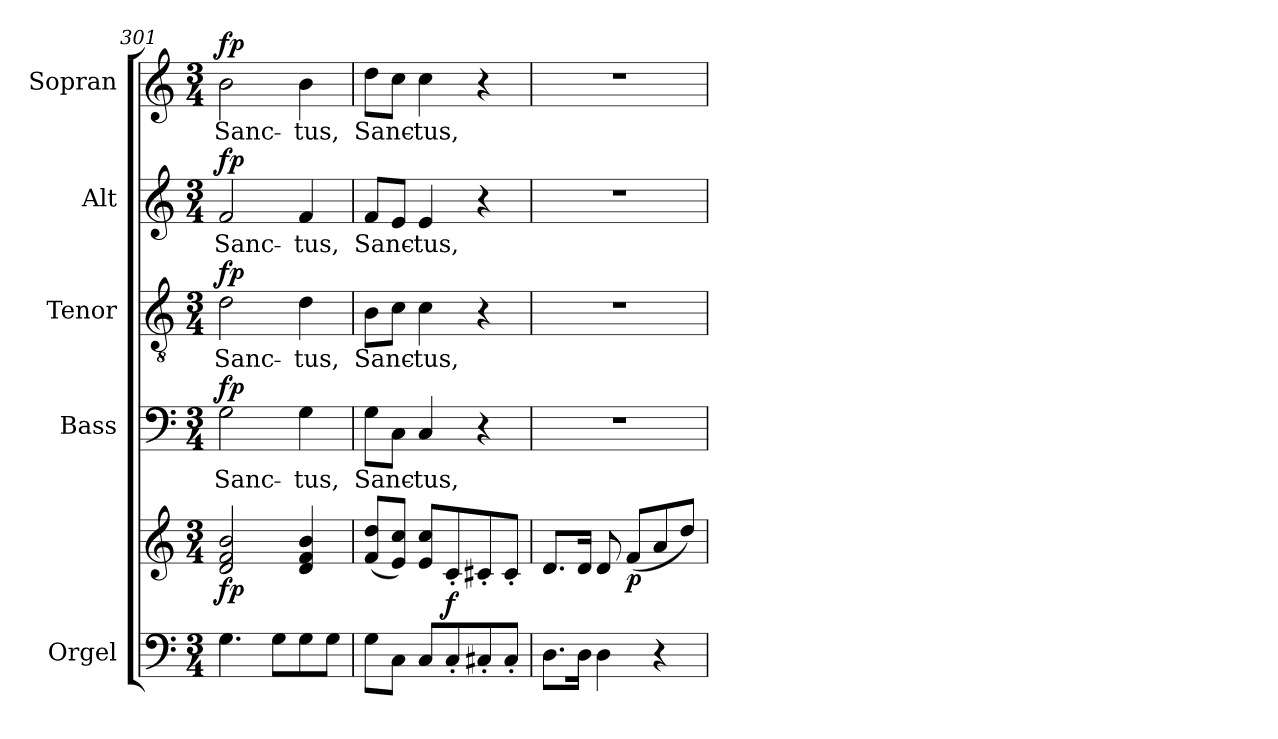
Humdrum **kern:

**kern	**kern	**dynam	**kern	**text	**dynam	**kern	**text	**dynam	**kern	**text	**dynam	**kern	**text	**dynam
*part5	*part5	*part5	*part4	*part4	*part4	*part3	*part3	*part3	*part2	*part2	*part2	*part1	*part1	*part1
*staff6	*staff5	*staff5/6	*staff4	*staff4	*staff4	*staff3	*staff3	*staff3	*staff2	*staff2	*staff2	*staff1	*staff1	*staff1
*I"Orgel	*	*	*I"Bass	*	*	*I"Tenor	*	*	*I"Alt	*	*	*I"Sopran	*	*
*I'Org.	*	*	*I'B.	*	*	*I'T.	*	*	*I'A.	*	*	*I'S.	*	*
*clefF4	*clefG2	*	*clefF4	*	*	*clefGv2	*	*	*clefG2	*	*	*clefG2	*	*
*k[]	*k[]	*	*k[]	*	*	*k[]	*	*	*k[]	*	*	*k[]	*	*
*C:	*C:	*	*C:	*	*	*C:	*	*	*C:	*	*	*C:	*	*
*M3/4	*M3/4	*	*M3/4	*	*	*M3/4	*	*	*M3/4	*	*	*M3/4	*	*
=301	=301	=301	=301	=301	=301	=301	=301	=301	=301	=301	=301	=301	=301	=301
!	!	!LO:DY:b	!	!LO:LY:b	!LO:DY:a	!	!LO:LY:b	!LO:DY:a	!	!LO:LY:b	!LO:DY:a	!	!LO:LY:b	!LO:DY:a
4.G\	2d/ 2f/ 2b/	fp	2G\	Sanc-	fp	2d\	Sanc-	fp	2f/	Sanc-	fp	2b\	Sanc-	fp
8G\L	.	.	.	.	.	.	.	.	.	.	.	.	.	.
!	!	!	!	!LO:LY:b	!	!	!LO:LY:b	!	!	!LO:LY:b	!	!	!LO:LY:b	!
8G\	4d/ 4f/ 4b/	.	4G\	-tus,	.	4d\	-tus,	.	4f/	-tus,	.	4b\	-tus,	.
8G\J	.	.	.	.	.	.	.	.	.	.	.	.	.	.
=302	=302	=302	=302	=302	=302	=302	=302	=302	=302	=302	=302	=302	=302	=302
!	!	!	!	!LO:LY:b	!	!	!LO:LY:b	!	!	!LO:LY:b	!	!	!LO:LY:b	!
8G\L	(<8f/ 8dd/L	.	8G\L	Sanc-	.	8B\L	Sanc-	.	8f/L	Sanc-	.	8dd\L	Sanc-	.
8C\J	8e/ 8cc/J)	.	8C\J	.	.	8c\J	.	.	8e/J	.	.	8cc\J	.	.
!	!	!	!	!LO:LY:b	!	!	!LO:LY:b	!	!	!LO:LY:b	!	!	!LO:LY:b	!
8C/L	8e/ 8cc/L	.	4C/	-tus,	.	4c\	-tus,	.	4e/	-tus,	.	4cc\	-tus,	.
!	!	!LO:DY:b	!	!	!	!	!	!	!	!	!	!	!	!
8C'</	8c'</	f	.	.	.	.	.	.	.	.	.	.	.	.
8C#X'</	8c#X'</	.	4r	.	.	4r	.	.	4r	.	.	4r	.	.
8C#'</J	8c#'</J	.	.	.	.	.	.	.	.	.	.	.	.	.
=303	=303	=303	=303	=303	=303	=303	=303	=303	=303	=303	=303	=303	=303	=303
8.D\L	8.d/L	.	2.r	.	.	2.r	.	.	2.r	.	.	2.r	.	.
16D\Jk	16d/Jk	.	.	.	.	.	.	.	.	.	.	.	.	.
4D\	8d/	.	.	.	.	.	.	.	.	.	.	.	.	.
!	!	!LO:DY:b	!	!	!	!	!	!	!	!	!	!	!	!
.	(<8f/L	p	.	.	.	.	.	.	.	.	.	.	.	.
4r	8a/	.	.	.	.	.	.	.	.	.	.	.	.	.
.	8dd/J)	.	.	.	.	.	.	.	.	.	.	.	.	.
=	=	=	=	=	=	=	=	=	=	=	=	=	=	=
*-	*-	*-	*-	*-	*-	*-	*-	*-	*-	*-	*-	*-	*-	*-
